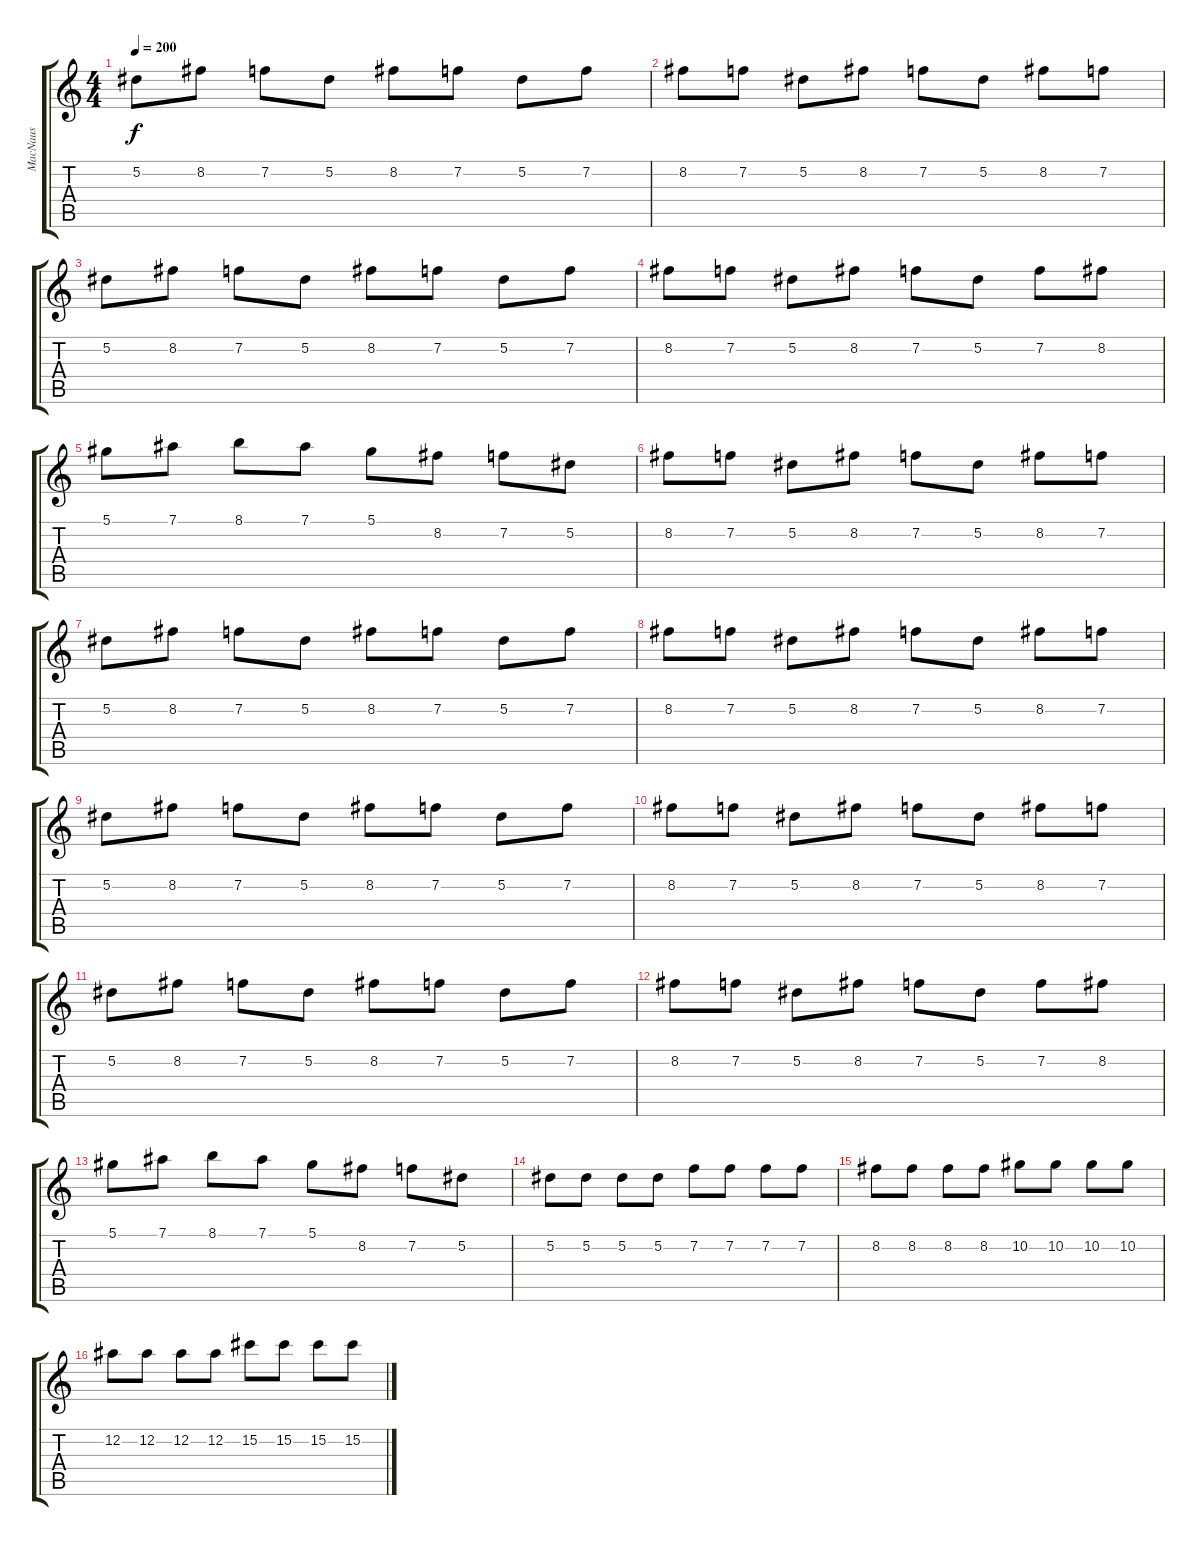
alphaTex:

\track ("MacNaus" "MacNaus") {instrument distortionguitar}
\staff {score tabs}
\tuning (Eb4 Bb3 Gb3 Db3 Ab2 Eb2) {hide}
\ts (4 4)
\tempo 200
\clef g2
\ks c
5.2.8{dy f} 8.2.8 7.2.8 5.2.8 8.2.8 7.2.8 5.2.8 7.2.8 |
8.2.8 7.2.8 5.2.8 8.2.8 7.2.8 5.2.8 8.2.8 7.2.8 |
5.2.8 8.2.8 7.2.8 5.2.8 8.2.8 7.2.8 5.2.8 7.2.8 |
8.2.8 7.2.8 5.2.8 8.2.8 7.2.8 5.2.8 7.2.8 8.2.8 |
5.1.8 7.1.8 8.1.8 7.1.8 5.1.8 8.2.8 7.2.8 5.2.8 |
8.2.8 7.2.8 5.2.8 8.2.8 7.2.8 5.2.8 8.2.8 7.2.8 |
5.2.8 8.2.8 7.2.8 5.2.8 8.2.8 7.2.8 5.2.8 7.2.8 |
8.2.8 7.2.8 5.2.8 8.2.8 7.2.8 5.2.8 8.2.8 7.2.8 |
5.2.8 8.2.8 7.2.8 5.2.8 8.2.8 7.2.8 5.2.8 7.2.8 |
8.2.8 7.2.8 5.2.8 8.2.8 7.2.8 5.2.8 8.2.8 7.2.8 |
5.2.8 8.2.8 7.2.8 5.2.8 8.2.8 7.2.8 5.2.8 7.2.8 |
8.2.8 7.2.8 5.2.8 8.2.8 7.2.8 5.2.8 7.2.8 8.2.8 |
5.1.8 7.1.8 8.1.8 7.1.8 5.1.8 8.2.8 7.2.8 5.2.8 |
5.2.8 5.2.8 5.2.8 5.2.8 7.2.8 7.2.8 7.2.8 7.2.8 |
8.2.8 8.2.8 8.2.8 8.2.8 10.2.8 10.2.8 10.2.8 10.2.8 |
12.2.8 12.2.8 12.2.8 12.2.8 15.2.8 15.2.8 15.2.8 15.2.8
